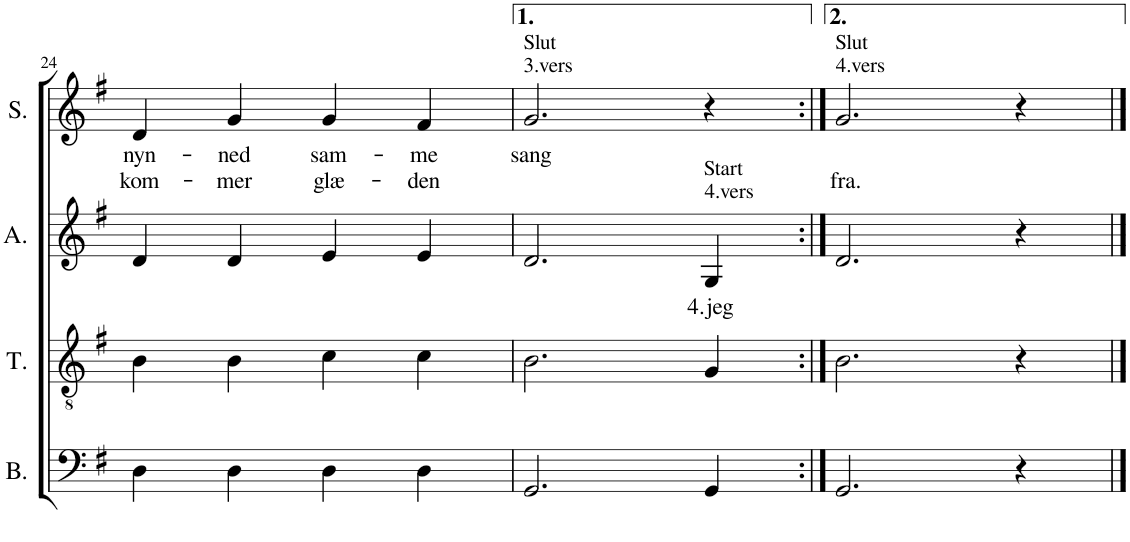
**kern	**kern	**kern	**text	**kern	**text	**text
*part4	*part3	*part2	*part2	*part1	*part1	*part1
*staff4	*staff3	*staff2	*staff2	*staff1	*staff1	*staff1
*I"Bass	*I"Tenor	*I"Alto	*	*I"Soprano	*	*
*I'B.	*I'T.	*I'A.	*	*I'S.	*	*
!!LO:PB:g=z
*clefF4	*clefGv2	*clefG2	*	*clefG2	*	*
*k[f#]	*k[f#]	*k[f#]	*	*k[f#]	*	*
*M4/4	*M4/4	*M4/4	*	*M4/4	*	*
=24	=24	=24	=24	=24	=24	=24
!	!	!	!	!	!LO:LY:b	!LO:LY:b
4D\	4B\	4d/	.	4d/	nyn-	kom-
!	!	!	!	!	!LO:LY:b	!LO:LY:b
4D\	4B\	4d/	.	4g/	-ned	-mer
!	!	!	!	!	!LO:LY:b	!LO:LY:b
4D\	4c\	4e/	.	4g/	sam-	glæ-
!	!	!	!	!	!LO:LY:b	!LO:LY:b
4D\	4c\	4e/	.	4f#/	-me	-den
=25	=25	=25	=25	=25	=25	=25
!	!	!	!	!LO:TX:a:t=Slut	!	!
!	!	!	!	!LO:TX:a:t=3.vers	!	!
!	!	!	!	!	!LO:LY:b	!
2.GG/	2.B\	2.d/	.	2.g/	sang	.
!	!	!LO:TX:a:t=Start	!	!	!	!
!	!	!LO:TX:a:t=4.vers	!	!	!	!
!	!	!	!LO:LY:b	!	!	!
4GG/	4G/	4G/	4.jeg	4r	.	.
=26:|!	=26:|!	=26:|!	=26:|!	=26:|!	=26:|!	=26:|!
!	!	!	!	!LO:TX:a:t=Slut	!	!
!	!	!	!	!LO:TX:a:t=4.vers	!	!
!	!	!	!	!	!	!LO:LY:b
2.GG/	2.B\	2.d/	.	2.g/	.	fra.
4r	4r	4r	.	4r	.	.
==	==	==	==	==	==	==
*-	*-	*-	*-	*-	*-	*-
